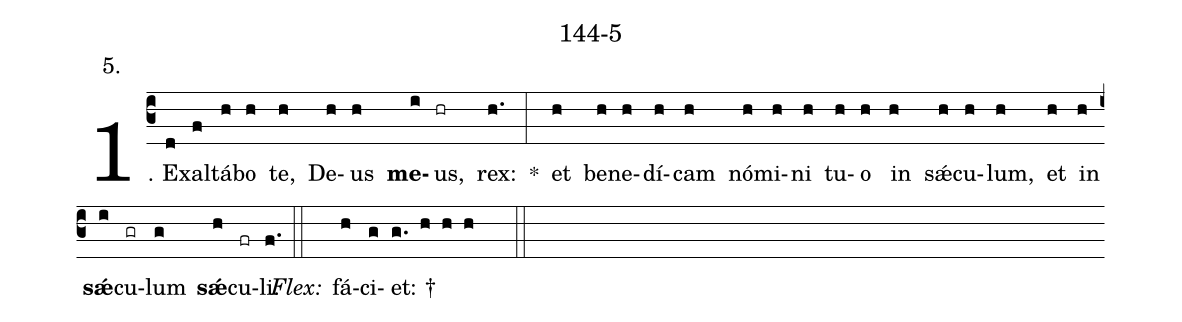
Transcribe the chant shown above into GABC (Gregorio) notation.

name: 144-5;
annotation: 5.;
%%
(c3)1. Ex(d)al(f)tá(h)bo(h) te,(h) De(h)us(h) <b>me</b>(i)us,(hr) rex:(h.) *(:) et(h) be(h)ne(h)dí(h)cam(h) nó(h)mi(h)ni(h) tu(h)o(h) in(h) sǽ(h)cu(h)lum,(h) et(h) in(h) <b>sǽ</b>(i)cu(gr)lum(g) <b>sǽ</b>(h)cu(fr)li.(f.) (::)
<i>Flex:</i>()  fá(h)ci(g)et: †(g. h h h  ::)
